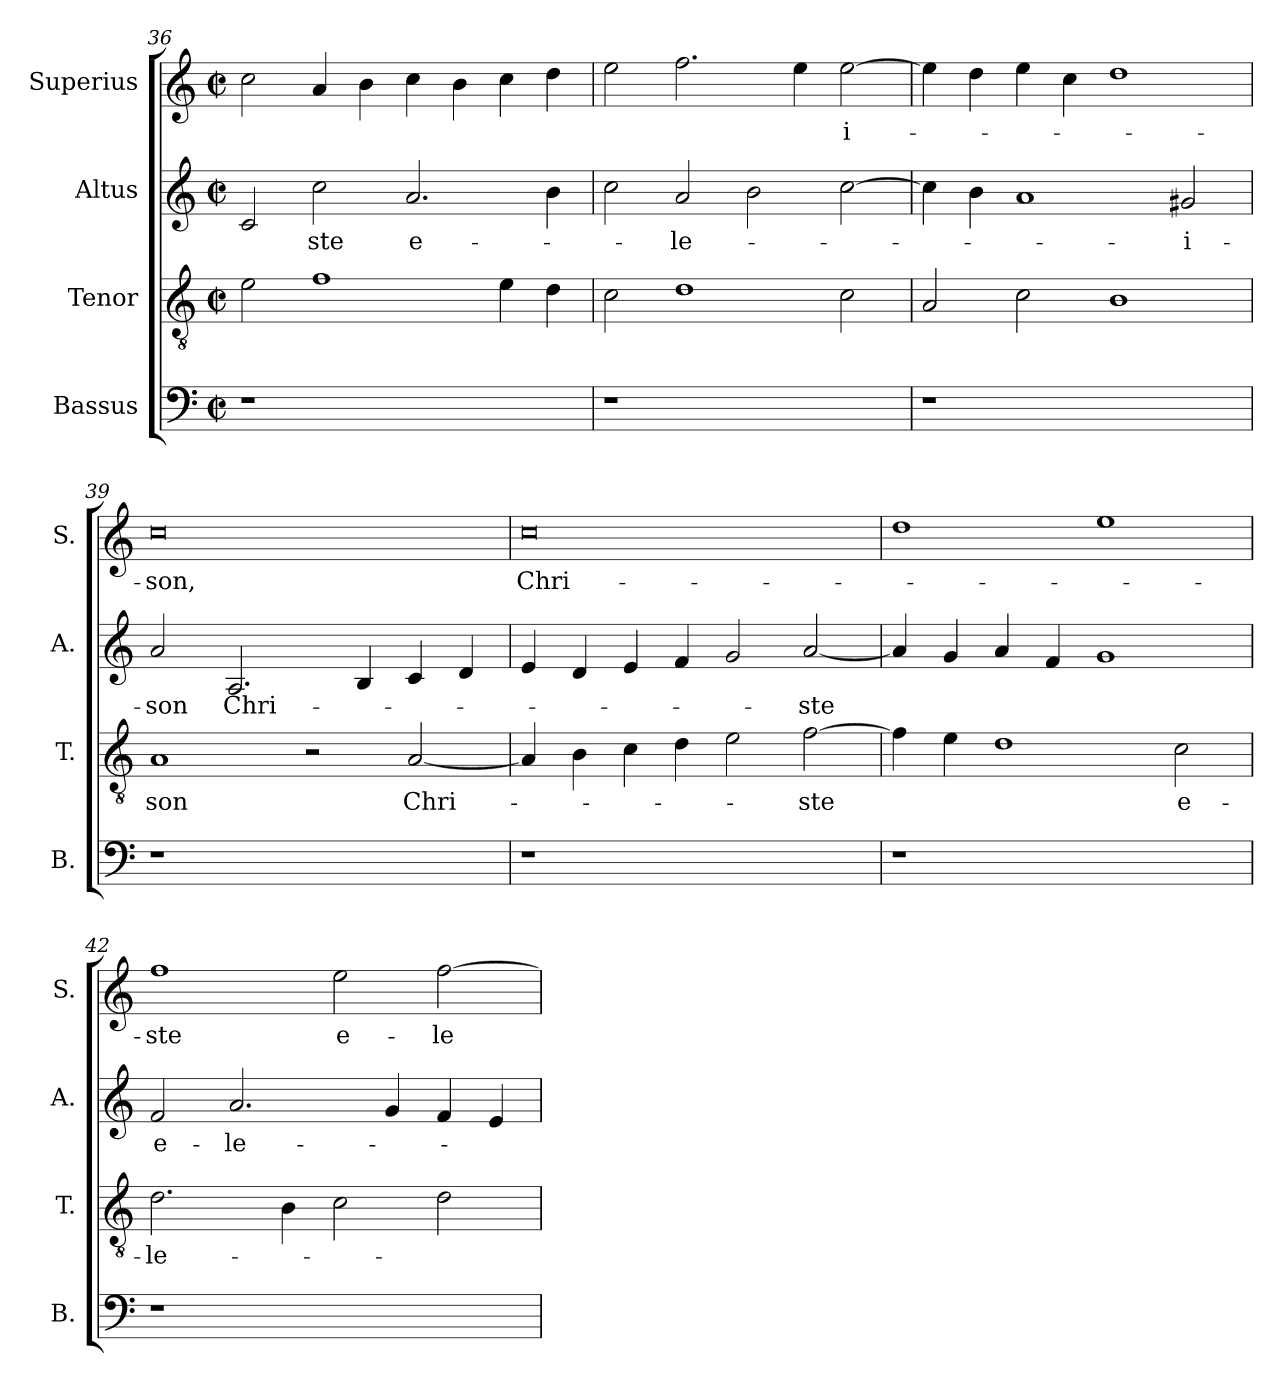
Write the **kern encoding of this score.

**kern	**kern	**text	**kern	**text	**kern	**text
*part4	*part3	*part3	*part2	*part2	*part1	*part1
*staff4	*staff3	*staff3	*staff2	*staff2	*staff1	*staff1
*I"Bassus	*I"Tenor	*	*I"Altus	*	*I"Superius	*
*I'B.	*I'T.	*	*I'A.	*	*I'S.	*
*clefF4	*clefGv2	*	*clefG2	*	*clefG2	*
*	*ITrd7c12	*	*	*	*	*
*k[]	*k[]	*	*k[]	*	*k[]	*
*C:	*C:	*	*C:	*	*C:	*
*M2/2	*M2/2	*	*M2/2	*	*M2/2	*
*met(c|)	*met(c|)	*	*met(c|)	*	*met(c|)	*
=36	=36	=36	=36	=36	=36	=36
!LO:N:vis=1	!	!	!	!	!	!
1r	2Ei\	.	2ci/	.	2cci\	.
!	!	!	!	!LO:LY:b:color=#000000	!	!
.	1Fi	.	2cci\	-ste	4ai/	.
.	.	.	.	.	4bi\	.
!	!	!	!	!LO:LY:b:color=#000000	!	!
1ryy	.	.	2.ai/	e-	4cci\	.
.	.	.	.	.	4bi\	.
.	4Ei\	.	.	.	4cci\	.
.	4Di\	.	4bi\	.	4ddi\	.
!!LO:LB:g=z
=37	=37	=37	=37	=37	=37	=37
!LO:N:vis=1	!	!	!	!	!	!
1r	2Ci\	.	2cci\	.	2eei\	.
!	!	!	!	!LO:LY:b:color=#000000	!	!
.	1Di	.	2ai/	-le-	2.ffi\	.
1ryy	.	.	2bi\	.	.	.
.	.	.	.	.	4eei\	.
!	!	!	!	!	!	!LO:LY:b:color=#000000
.	2Ci\	.	[>2cci\	.	[>2eei\	-i-
=38	=38	=38	=38	=38	=38	=38
!LO:N:vis=1	!	!	!	!	!	!
1r	2AAi/	.	4cci\]	.	4eei\]	.
.	.	.	4bi\	.	4ddi\	.
.	2Ci\	.	1ai	.	4eei\	.
.	.	.	.	.	4cci\	.
1ryy	1BBi	.	.	.	1ddi	.
!	!	!	!	!LO:LY:b:color=#000000	!	!
.	.	.	2g#Xi/	-i-	.	.
=39	=39	=39	=39	=39	=39	=39
!LO:N:vis=1	!	!	!	!	!	!
!	!	!LO:LY:b:color=#000000	!	!	!	!
!	!	!	!	!LO:LY:b:color=#000000	!	!
!	!	!	!	!	!	!LO:LY:b:color=#000000
1r	1AAi	-son	2ai/	-son	0cci	-son,
!	!	!	!	!LO:LY:b:color=#000000	!	!
.	.	.	2.Ai/	Chri-	.	.
1ryy	2r	.	.	.	.	.
.	.	.	4Bi/	.	.	.
!	!	!LO:LY:b:color=#000000	!	!	!	!
.	[<2AAi/	Chri-	4ci/	.	.	.
.	.	.	4di/	.	.	.
=40	=40	=40	=40	=40	=40	=40
!LO:N:vis=1	!	!	!	!	!	!
!	!	!	!	!	!	!LO:LY:b:color=#000000
1r	4AAi/]	.	4ei/	.	0cci	Chri-
.	4BBi\	.	4di/	.	.	.
.	4Ci\	.	4ei/	.	.	.
.	4Di\	.	4fi/	.	.	.
1ryy	2Ei\	.	2gi/	.	.	.
!	!	!LO:LY:b:color=#000000	!	!	!	!
!	!	!	!	!LO:LY:b:color=#000000	!	!
.	[>2Fi\	-ste	[<2ai/	-ste	.	.
=41	=41	=41	=41	=41	=41	=41
!LO:N:vis=1	!	!	!	!	!	!
1r	4Fi\]	.	4ai/]	.	1ddi	.
.	4Ei\	.	4gi/	.	.	.
.	1Di	.	4ai/	.	.	.
.	.	.	4fi/	.	.	.
1ryy	.	.	1gi	.	1eei	.
!	!	!LO:LY:b:color=#000000	!	!	!	!
.	2Ci\	e-	.	.	.	.
!!LO:PB:g=z
=42	=42	=42	=42	=42	=42	=42
!LO:N:vis=1	!	!	!	!	!	!
!	!	!LO:LY:b:color=#000000	!	!	!	!
!	!	!	!	!LO:LY:b:color=#000000	!	!
!	!	!	!	!	!	!LO:LY:b:color=#000000
1r	2.Di\	-le-	2fi/	e-	1ffi	-ste
!	!	!	!	!LO:LY:b:color=#000000	!	!
.	.	.	2.ai/	-le-	.	.
.	4BBi\	.	.	.	.	.
!	!	!	!	!	!	!LO:LY:b:color=#000000
1ryy	2Ci\	.	.	.	2eei\	e-
.	.	.	4gi/	.	.	.
!	!	!	!	!	!	!LO:LY:b:color=#000000
.	2Di\	.	4fi/	.	[>2ffi\	-le-
.	.	.	4ei/	.	.	.
=	=	=	=	=	=	=
*-	*-	*-	*-	*-	*-	*-
